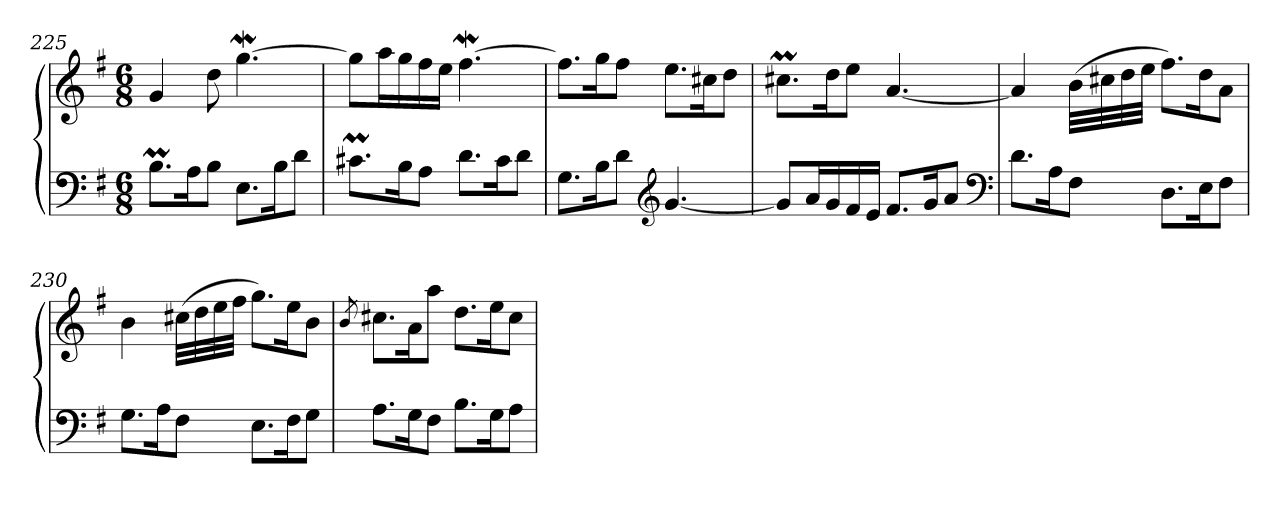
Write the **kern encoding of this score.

**kern	**kern
*part1	*part1
*staff2	*staff1
!!LO:LB:g=z
*clefF4	*clefG2
*k[f#]	*k[f#]
*G:	*G:
*M6/8	*M6/8
=225	=225
8.Bm\L	4g/
16A\K	.
8B\J	8dd\
8.E\L	[4.ggw\
16B\K	.
8d\J	.
=226	=226
8.c#Xm\L	8gg\L]
.	16aa\L
16B\K	16gg\
8A\J	16ff#\
.	16ee\JJ
8.d\L	[4.ff#W\
16c#\K	.
8d\J	.
=227	=227
8.G\L	8.ff#\L]
16B\K	16gg\K
8d\J	8ff#\J
*clefG2	*
[4.g/	8.ee\L
.	16cc#X\K
.	8dd\J
!!LO:PB:g=z
=228	=228
8g/L]	8.cc#Xm\L
16a/L	.
16g/	16dd\K
16f#/	8ee\J
16e/JJ	.
8.f#/L	[4.a/
16g/K	.
8a/J	.
*clefF4	*
=229	=229
8.d\L	4a/]
16A\K	.
8F#\J	(32b\LLL
.	32cc#X\
.	32dd\
.	32ee\JJJ
8.D\L	8.ff#\L)
16E\K	16dd\K
8F#\J	8a\J
=230	=230
8.G\L	4b\
16A\K	.
8F#\J	(32cc#X\LLL
.	32dd\
.	32ee\
.	32ff#\JJJ
8.E\L	8.gg\L)
16F#\K	16ee\K
8G\J	8b\J
=231	=231
.	8qb/
8.A\L	8.cc#X\L
16G\K	16a\K
8F#\J	8aa\J
8.B\L	8.dd\L
16G\K	16ee\K
8A\J	8cc#\J
=	=
*-	*-
